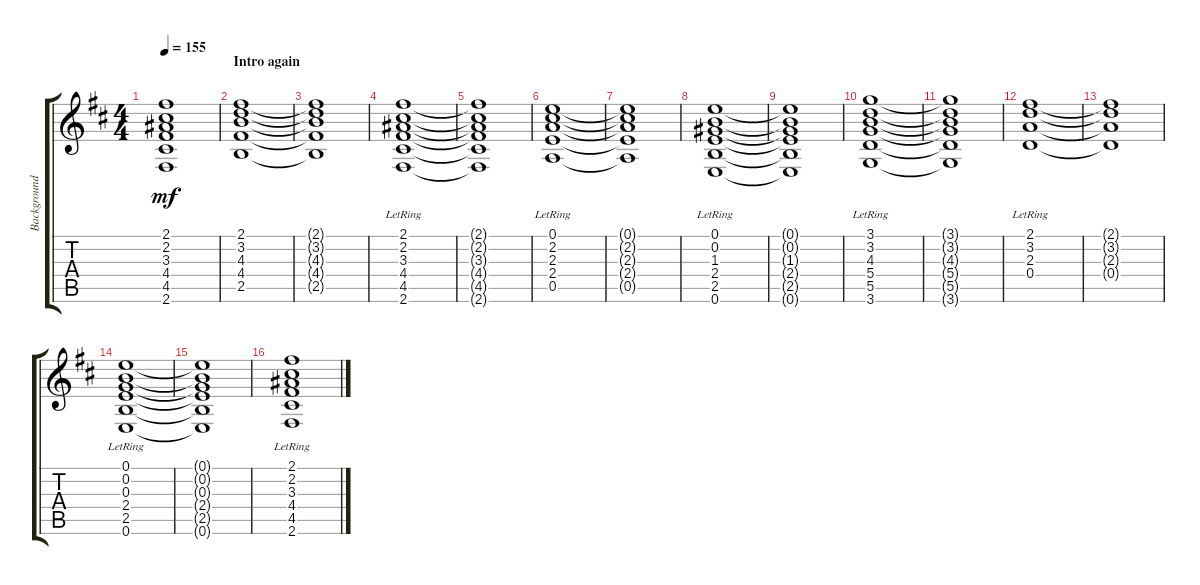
\track ("Background" "Background") {instrument acousticguitarsteel}
\staff {score tabs}
\tuning (E4 B3 G3 D3 A2 E2) {hide}
\ts (4 4)
\tempo 155
\clef g2
\ks bminor
(2.1{t} 2.2{t} 3.3{t} 4.4{t} 4.5{t} 2.6{t}).1{dy mf} |
\section ("" "Intro again")
(2.1 3.2 4.3 4.4 2.5).1 |
(2.1{t} 3.2{t} 4.3{t} 4.4{t} 2.5{t}).1 |
(2.1{lr} 2.2{lr} 3.3{lr} 4.4{lr} 4.5{lr} 2.6{lr}).1 |
(2.1{t} 2.2{t} 3.3{t} 4.4{t} 4.5{t} 2.6{t}).1 |
(0.1{lr} 2.2{lr} 2.3{lr} 2.4{lr} 0.5{lr}).1 |
(0.1{t} 2.2{t} 2.3{t} 2.4{t} 0.5{t}).1 |
(0.1{lr} 0.2{lr} 1.3{lr} 2.4{lr} 2.5{lr} 0.6{lr}).1 |
(0.1{t} 0.2{t} 1.3{t} 2.4{t} 2.5{t} 0.6{t}).1 |
(3.1{lr} 3.2{lr} 4.3{lr} 5.4{lr} 5.5{lr} 3.6{lr}).1 |
(3.1{t} 3.2{t} 4.3{t} 5.4{t} 5.5{t} 3.6{t}).1 |
(2.1{lr} 3.2{lr} 2.3{lr} 0.4{lr}).1 |
(2.1{t} 3.2{t} 2.3{t} 0.4{t}).1 |
(0.1{lr} 0.2{lr} 0.3{lr} 2.4{lr} 2.5{lr} 0.6{lr}).1 |
(0.1{t} 0.2{t} 0.3{t} 2.4{t} 2.5{t} 0.6{t}).1 |
(2.1{lr} 2.2{lr} 3.3{lr} 4.4{lr} 4.5{lr} 2.6{lr}).1
